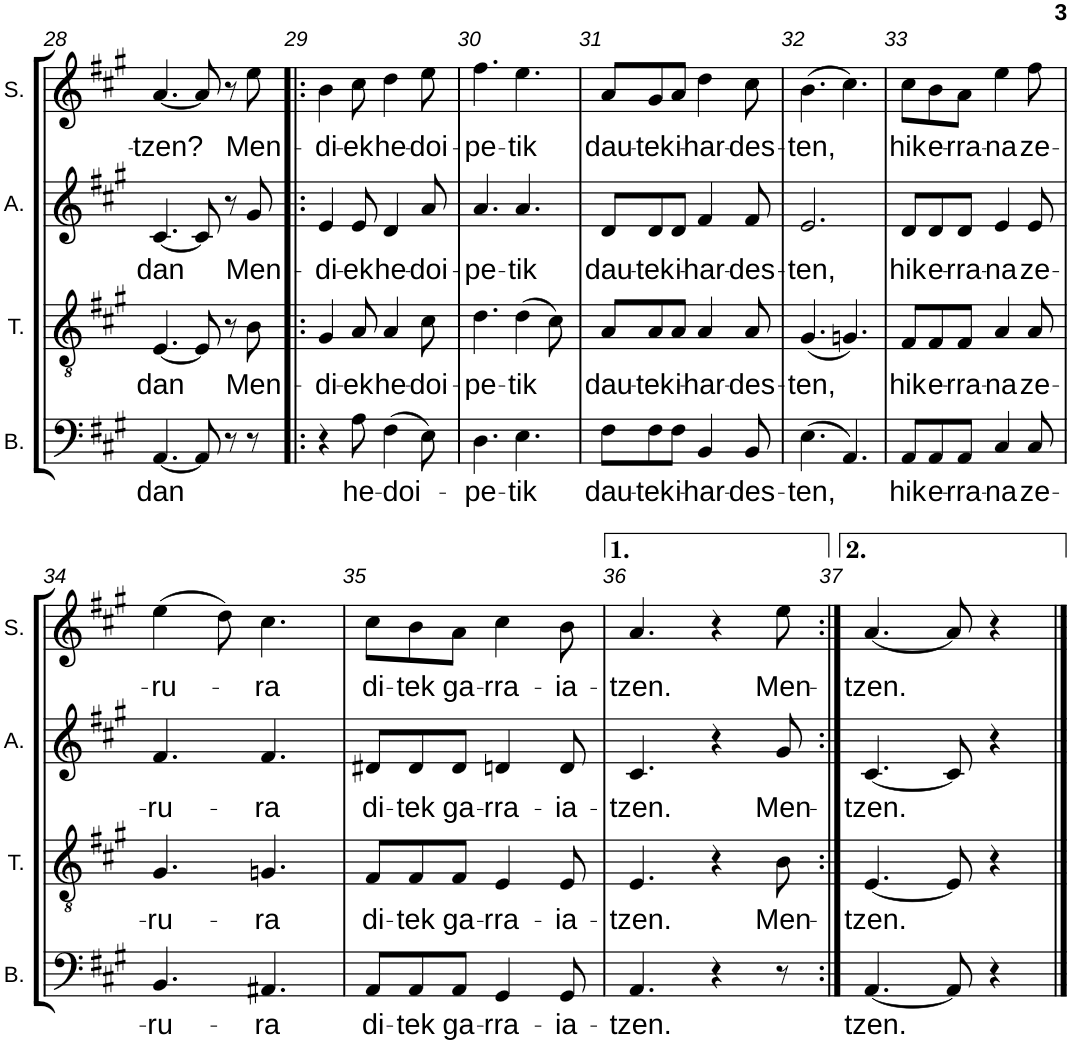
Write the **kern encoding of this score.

**kern	**text	**kern	**text	**kern	**text	**kern	**text
*part4	*part4	*part3	*part3	*part2	*part2	*part1	*part1
*staff4	*staff4	*staff3	*staff3	*staff2	*staff2	*staff1	*staff1
*I"Basse	*	*I"Tenor	*	*I"Alto	*	*I"Soprano	*
*I'B.	*	*I'T.	*	*I'A.	*	*I'S.	*
!!LO:PB:g=z
*clefF4	*	*clefGv2	*	*clefG2	*	*clefG2	*
*k[f#c#g#]	*	*k[f#c#g#]	*	*k[f#c#g#]	*	*k[f#c#g#]	*
*M6/8	*	*M6/8	*	*M6/8	*	*M6/8	*
=28	=28	=28	=28	=28	=28	=28	=28
!	!LO:LY:b	!	!LO:LY:b	!	!LO:LY:b	!	!LO:LY:b
[4.AA/	dan	[4.E/	dan	[4.c#/	dan	[4.a/	-tzen?
8AA/]	.	8E/]	.	8c#/]	.	8a/]	.
8r	.	8r	.	8r	.	8r	.
!	!	!	!LO:LY:b	!	!LO:LY:b	!	!LO:LY:b
8r	.	8B\	Men-	8g#/	Men-	8ee\	Men-
=29!|:	=29!|:	=29!|:	=29!|:	=29!|:	=29!|:	=29!|:	=29!|:
!	!	!	!LO:LY:b	!	!LO:LY:b	!	!LO:LY:b
4r	.	4G#/	-di-	4e/	-di-	4b\	-di-
!	!LO:LY:b	!	!LO:LY:b	!	!LO:LY:b	!	!LO:LY:b
8A\	-he-	8A/	-ek	8e/	-ek	8cc#\	-ek
!	!LO:LY:b	!	!LO:LY:b	!	!LO:LY:b	!	!LO:LY:b
(4F#\	-doi-	4A/	he-	4d/	he-	4dd\	he-
!	!	!	!LO:LY:b	!	!LO:LY:b	!	!LO:LY:b
8E\)	.	8c#\	-doi-	8a/	-doi-	8ee\	-doi-
=30	=30	=30	=30	=30	=30	=30	=30
!	!LO:LY:b	!	!LO:LY:b	!	!LO:LY:b	!	!LO:LY:b
4.D\	-pe-	4.d\	-pe-	4.a/	-pe-	4.ff#\	-pe-
!	!LO:LY:b	!	!LO:LY:b	!	!LO:LY:b	!	!LO:LY:b
4.E\	-tik	(4d\	-tik	4.a/	-tik	4.ee\	-tik
.	.	8c#\)	.	.	.	.	.
=31	=31	=31	=31	=31	=31	=31	=31
!	!LO:LY:b	!	!LO:LY:b	!	!LO:LY:b	!	!LO:LY:b
8F#\L	dau-	8A/L	dau-	8d/L	dau-	8a/L	dau-
!	!LO:LY:b	!	!LO:LY:b	!	!LO:LY:b	!	!LO:LY:b
8F#\	-tek	8A/	-tek	8d/	-tek	8g#/	-tek
!	!LO:LY:b	!	!LO:LY:b	!	!LO:LY:b	!	!LO:LY:b
8F#\J	i-	8A/J	i-	8d/J	i-	8a/J	i-
!	!LO:LY:b	!	!LO:LY:b	!	!LO:LY:b	!	!LO:LY:b
4BB/	-har-	4A/	-har-	4f#/	-har-	4dd\	-har-
!	!LO:LY:b	!	!LO:LY:b	!	!LO:LY:b	!	!LO:LY:b
8BB/	-des-	8A/	-des-	8f#/	-des-	8cc#\	-des-
=32	=32	=32	=32	=32	=32	=32	=32
!	!LO:LY:b	!	!LO:LY:b	!	!LO:LY:b	!	!LO:LY:b
(4.E\	-ten,	(4.G#/	-ten,	2.e/	-ten,	(4.b\	-ten,
4.AA/)	.	4.Gn/)	.	.	.	4.cc#\)	.
=33	=33	=33	=33	=33	=33	=33	=33
!	!LO:LY:b	!	!LO:LY:b	!	!LO:LY:b	!	!LO:LY:b
8AA/L	hik	8F#/L	hik	8d/L	hik	8cc#\L	hik
!	!LO:LY:b	!	!LO:LY:b	!	!LO:LY:b	!	!LO:LY:b
8AA/	e-	8F#/	e-	8d/	e-	8b\	e-
!	!LO:LY:b	!	!LO:LY:b	!	!LO:LY:b	!	!LO:LY:b
8AA/J	-rra-	8F#/J	-rra-	8d/J	-rra-	8a\J	-rra-
!	!LO:LY:b	!	!LO:LY:b	!	!LO:LY:b	!	!LO:LY:b
4C#/	-na	4A/	-na	4e/	-na	4ee\	-na
!	!LO:LY:b	!	!LO:LY:b	!	!LO:LY:b	!	!LO:LY:b
8C#/	ze-	8A/	ze-	8e/	ze-	8ff#\	ze-
!!LO:LB:g=z
=34	=34	=34	=34	=34	=34	=34	=34
!	!LO:LY:b	!	!LO:LY:b	!	!LO:LY:b	!	!LO:LY:b
4.BB/	-ru-	4.G#/	-ru-	4.f#/	-ru-	(4ee\	-ru-
.	.	.	.	.	.	8dd\)	.
!	!LO:LY:b	!	!LO:LY:b	!	!LO:LY:b	!	!LO:LY:b
4.AA#X/	ra	4.Gn/	ra	4.f#/	ra	4.cc#\	ra
=35	=35	=35	=35	=35	=35	=35	=35
!	!LO:LY:b	!	!LO:LY:b	!	!LO:LY:b	!	!LO:LY:b
8AA/L	di-	8F#/L	di-	8d#X/L	di-	8cc#\L	di-
!	!LO:LY:b	!	!LO:LY:b	!	!LO:LY:b	!	!LO:LY:b
8AA/	-tek	8F#/	-tek	8d#/	-tek	8b\	-tek
!	!LO:LY:b	!	!LO:LY:b	!	!LO:LY:b	!	!LO:LY:b
8AA/J	ga-	8F#/J	ga-	8d#/J	ga-	8a\J	ga-
!	!LO:LY:b	!	!LO:LY:b	!	!LO:LY:b	!	!LO:LY:b
4GG#/	-rra-	4E/	-rra-	4dn/	-rra-	4cc#\	-rra-
!	!LO:LY:b	!	!LO:LY:b	!	!LO:LY:b	!	!LO:LY:b
8GG#/	-ia-	8E/	-ia-	8d/	-ia-	8b\	-ia-
=36	=36	=36	=36	=36	=36	=36	=36
!	!LO:LY:b	!	!LO:LY:b	!	!LO:LY:b	!	!LO:LY:b
4.AA/	-tzen.	4.E/	-tzen.	4.c#/	-tzen.	4.a/	-tzen.
4r	.	4r	.	4r	.	4r	.
!	!	!	!LO:LY:b	!	!LO:LY:b	!	!LO:LY:b
8r	.	8B\	Men-	8g#/	Men-	8ee\	Men-
=37:|!	=37:|!	=37:|!	=37:|!	=37:|!	=37:|!	=37:|!	=37:|!
!	!LO:LY:b	!	!LO:LY:b	!	!LO:LY:b	!	!LO:LY:b
[4.AA/	-tzen.	[4.E/	-tzen.	[4.c#/	-tzen.	[4.a/	-tzen.
8AA/]	.	8E/]	.	8c#/]	.	8a/]	.
4r	.	4r	.	4r	.	4r	.
==	==	==	==	==	==	==	==
*-	*-	*-	*-	*-	*-	*-	*-
